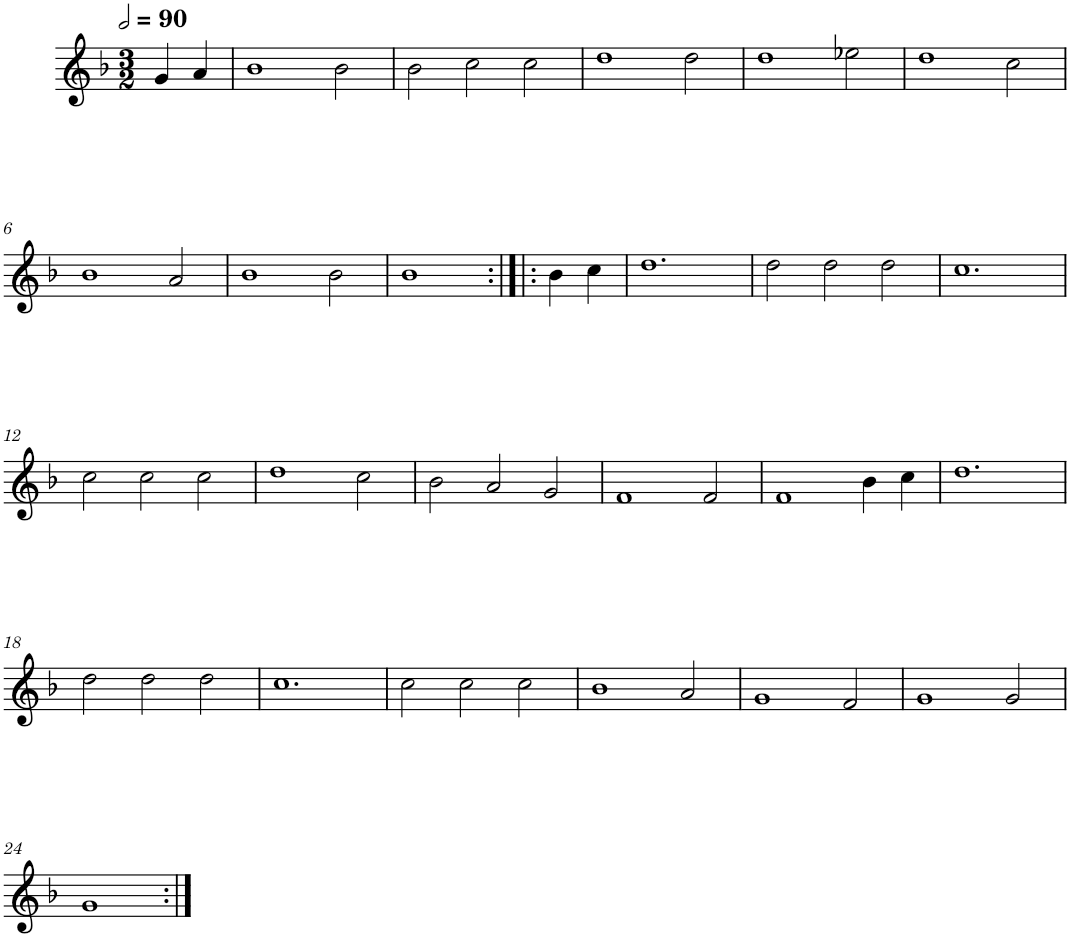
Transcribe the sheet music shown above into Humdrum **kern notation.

**kern
*part1
*staff1
*I"Quatre parties
*clefG2
*k[b-]
*M3/2
*MM180
=
4g/
4a/
=1
1b-
2b-\
=2
2b-\
2cc\
2cc\
=3
1dd
2dd\
=4
1dd
2ee-X\
=5
1dd
2cc\
!!LO:LB:g=z
=6
1b-
2a/
=7
1b-
2b-\
=8
1b-
4b-\
4cc\
=9
1.dd
=10
2dd\
2dd\
2dd\
=11
1.cc
!!LO:LB:g=z
=12
2cc\
2cc\
2cc\
=13
1dd
2cc\
=14
2b-\
2a/
2g/
=15
1f
2f/
=16
1f
4b-\
4cc\
=17
1.dd
!!LO:LB:g=z
=18
2dd\
2dd\
2dd\
=19
1.cc
=20
2cc\
2cc\
2cc\
=21
1b-
2a/
=22
1g
2f/
=23
1g
2g/
!!LO:LB:g=z
=24
1g
=:|!
*-
